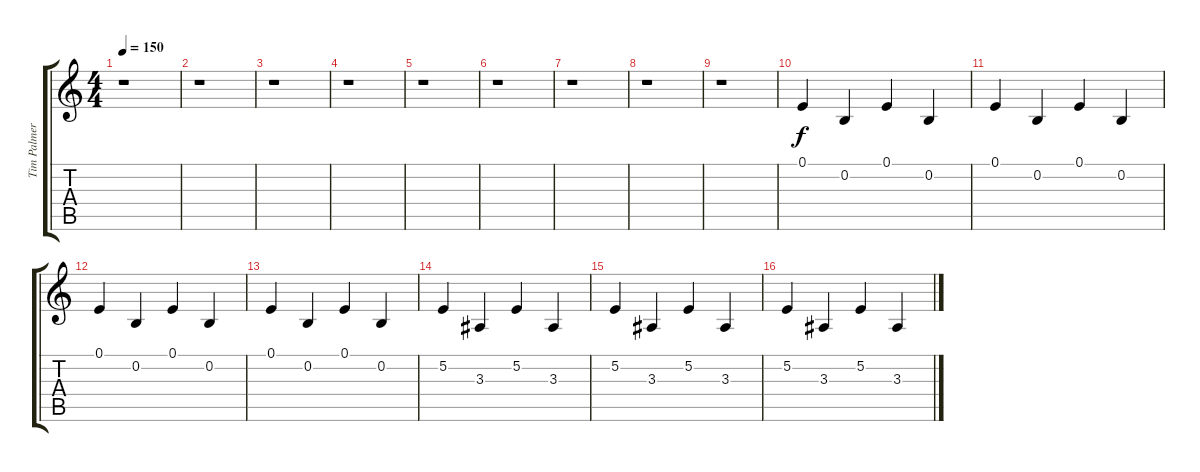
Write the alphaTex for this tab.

\track ("Tim Palmer - Piano" "Tim Palmer") {instrument brightacousticpiano}
\staff {score tabs}
\tuning (E4 B3 G3 D3 A2 E2) {hide}
\ts (4 4)
\tempo 150
\clef g2
\ks c
r.1{dy f} |
r.1 |
r.1 |
r.1 |
r.1 |
r.1 |
r.1 |
r.1 |
r.1 |
0.1.4 0.2.4 0.1.4 0.2.4 |
0.1.4 0.2.4 0.1.4 0.2.4 |
0.1.4 0.2.4 0.1.4 0.2.4 |
0.1.4 0.2.4 0.1.4 0.2.4 |
5.2.4 3.3.4 5.2.4 3.3.4 |
5.2.4 3.3.4 5.2.4 3.3.4 |
5.2.4 3.3.4 5.2.4 3.3.4
